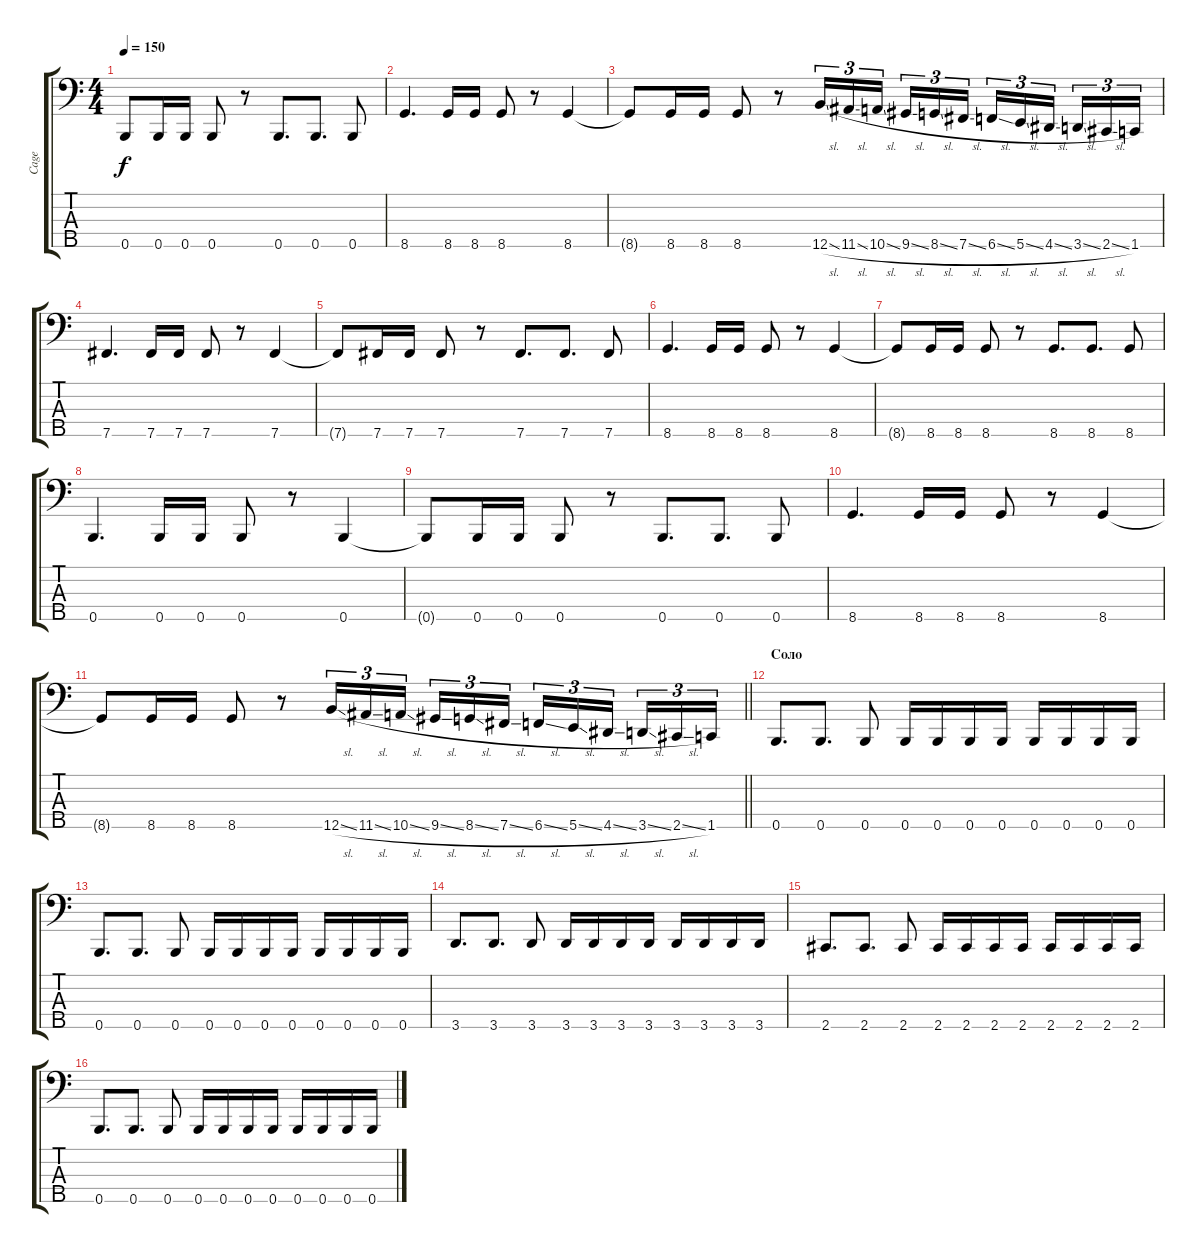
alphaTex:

\track ("Cage" "Cage") {instrument electricbasspick}
\staff {score tabs}
\tuning (Gb2 D2 A1 E1 B0) {hide}
\ts (4 4)
\tempo 150
\clef f4
\ks c
0.5{t}.8{dy f} 0.5.16 0.5.16 0.5.8 r.8 0.5.8{d} 0.5.8{d} 0.5.8 |
8.5.4{d} 8.5.16 8.5.16 8.5.8 r.8 8.5.4 |
8.5{t}.8 8.5.16 8.5.16 8.5.8 r.8 12.5{sl}.16{tu (3 2)} 11.5{sl}.16{tu (3 2)} 10.5{sl}.16{tu (3 2) beam splitsecondary} 9.5{sl}.16{tu (3 2)} 8.5{sl}.16{tu (3 2)} 7.5{sl}.16{tu (3 2)} 6.5{sl}.16{tu (3 2)} 5.5{sl}.16{tu (3 2)} 4.5{sl}.16{tu (3 2) beam splitsecondary} 3.5{sl}.16{tu (3 2)} 2.5{sl}.16{tu (3 2)} 1.5.16{tu (3 2)} |
7.5.4{d} 7.5.16 7.5.16 7.5.8 r.8 7.5.4 |
7.5{t}.8 7.5.16 7.5.16 7.5.8 r.8 7.5.8{d} 7.5.8{d} 7.5.8 |
8.5.4{d} 8.5.16 8.5.16 8.5.8 r.8 8.5.4 |
8.5{t}.8 8.5.16 8.5.16 8.5.8 r.8 8.5.8{d} 8.5.8{d} 8.5.8 |
0.5.4{d} 0.5.16 0.5.16 0.5.8 r.8 0.5.4 |
0.5{t}.8 0.5.16 0.5.16 0.5.8 r.8 0.5.8{d} 0.5.8{d} 0.5.8 |
8.5.4{d} 8.5.16 8.5.16 8.5.8 r.8 8.5.4 |
\barLineRight lightlight
8.5{t}.8 8.5.16 8.5.16 8.5.8 r.8 12.5{sl}.16{tu (3 2)} 11.5{sl}.16{tu (3 2)} 10.5{sl}.16{tu (3 2) beam splitsecondary} 9.5{sl}.16{tu (3 2)} 8.5{sl}.16{tu (3 2)} 7.5{sl}.16{tu (3 2)} 6.5{sl}.16{tu (3 2)} 5.5{sl}.16{tu (3 2)} 4.5{sl}.16{tu (3 2) beam splitsecondary} 3.5{sl}.16{tu (3 2)} 2.5{sl}.16{tu (3 2)} 1.5.16{tu (3 2)} |
\section ("" "Соло")
0.5.8{d} 0.5.8{d} 0.5.8 0.5.16 0.5.16 0.5.16 0.5.16 0.5.16 0.5.16 0.5.16 0.5.16 |
0.5.8{d} 0.5.8{d} 0.5.8 0.5.16 0.5.16 0.5.16 0.5.16 0.5.16 0.5.16 0.5.16 0.5.16 |
3.5.8{d} 3.5.8{d} 3.5.8 3.5.16 3.5.16 3.5.16 3.5.16 3.5.16 3.5.16 3.5.16 3.5.16 |
2.5.8{d} 2.5.8{d} 2.5.8 2.5.16 2.5.16 2.5.16 2.5.16 2.5.16 2.5.16 2.5.16 2.5.16 |
0.5.8{d} 0.5.8{d} 0.5.8 0.5.16 0.5.16 0.5.16 0.5.16 0.5.16 0.5.16 0.5.16 0.5.16
